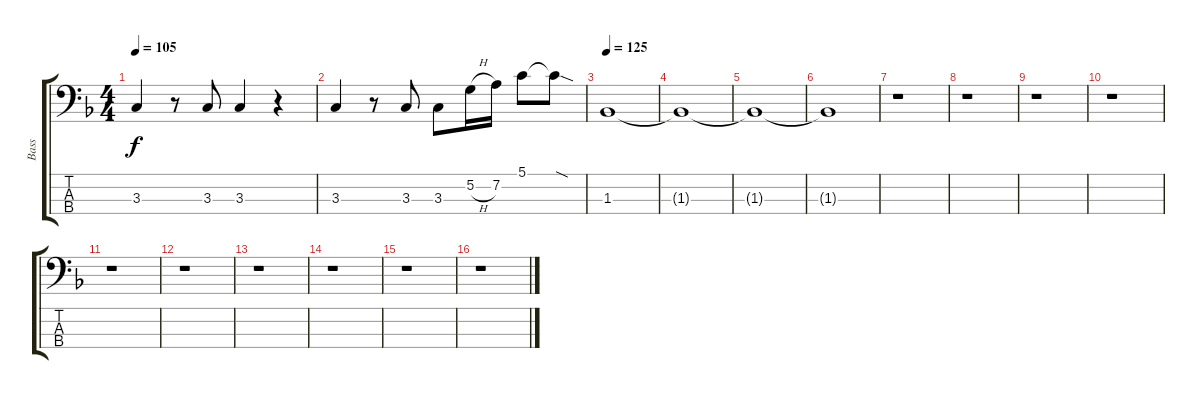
\track ("Bass" "Bass") {instrument electricbassfinger}
\staff {score tabs}
\tuning (G2 D2 A1 E1) {hide}
\ts (4 4)
\tempo 105
\clef f4
\ks f
3.3.4{dy f} r.8 3.3.8 3.3.4 r.4 |
3.3.4 r.8 3.3.8 3.3.8 5.2{h}.16 7.2.16 5.1.8 5.1{sod t}.8 |
\tempo 125
1.3.1 |
1.3{t}.1 |
1.3{t}.1 |
1.3{t}.1 |
r.1 |
r.1 |
r.1 |
r.1 |
r.1 |
r.1 |
r.1 |
r.1 |
r.1 |
r.1
